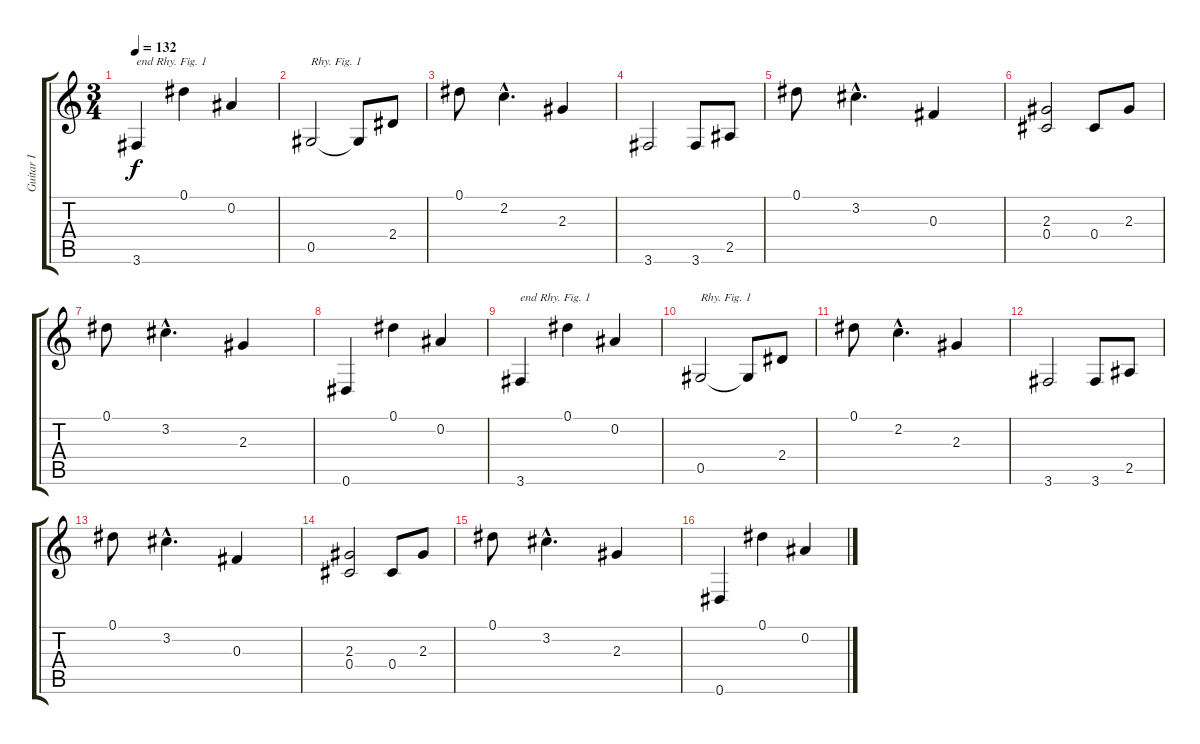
\track ("Guitar I" "Guitar I") {instrument electricguitarclean}
\staff {score tabs}
\tuning (Eb4 Bb3 Gb3 Db3 Ab2 Eb2) {hide}
\ts (3 4)
\tempo 132
\clef g2
\ks c
3.6.4{txt "end Rhy. Fig. 1" dy f} 0.1.4 0.2.4 |
0.5.2{txt "Rhy. Fig. 1"} 0.5{t}.8 2.4.8 |
0.1.8 2.2{hac}.4{d} 2.3.4 |
3.6.2 3.6.8 2.5.8 |
0.1.8 3.2{hac}.4{d} 0.3.4 |
(2.3 0.4).2 0.4.8 2.3.8 |
0.1.8 3.2{hac}.4{d} 2.3.4 |
0.6.4 0.1.4 0.2.4 |
3.6.4{txt "end Rhy. Fig. 1"} 0.1.4 0.2.4 |
0.5.2{txt "Rhy. Fig. 1"} 0.5{t}.8 2.4.8 |
0.1.8 2.2{hac}.4{d} 2.3.4 |
3.6.2 3.6.8 2.5.8 |
0.1.8 3.2{hac}.4{d} 0.3.4 |
(2.3 0.4).2 0.4.8 2.3.8 |
0.1.8 3.2{hac}.4{d} 2.3.4 |
0.6.4 0.1.4 0.2.4
